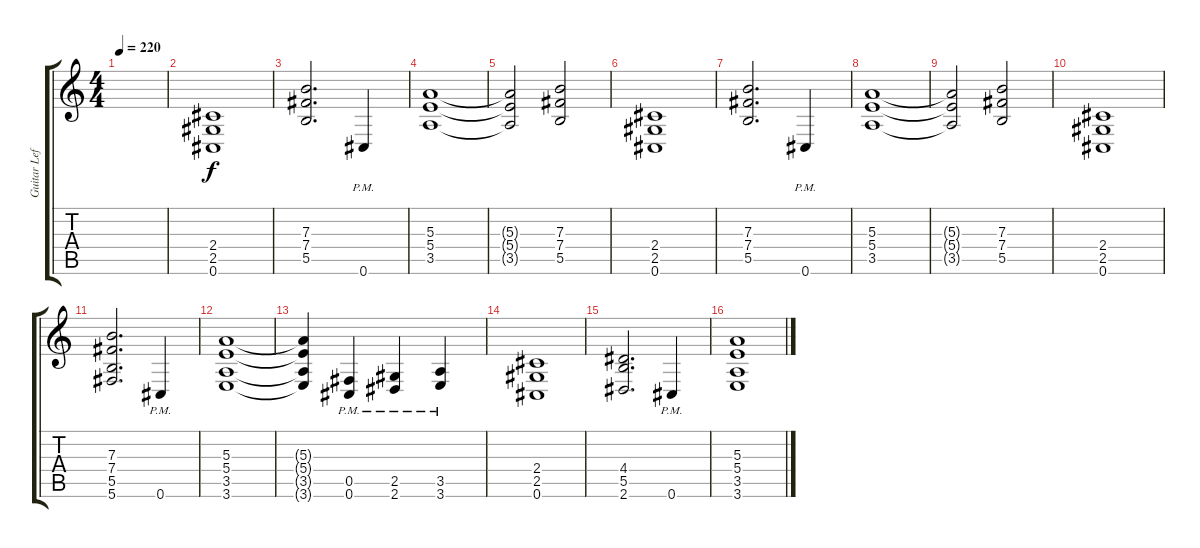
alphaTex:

\track ("Guitar Left" "Guitar Lef") {instrument distortionguitar}
\staff {score tabs}
\tuning (Db4 Ab3 E3 B2 Gb2 Db2) {hide}
\ts (4 4)
\tempo 220
\clef g2
\ks c
|
(2.4 2.5 0.6).1 |
(7.3 7.4 5.5).2{d} 0.6{pm}.4 |
(5.3 5.4 3.5).1 |
(5.3{t} 5.4{t} 3.5{t}).2 (7.3 7.4 5.5).2 |
(2.4 2.5 0.6).1 |
(7.3 7.4 5.5).2{d} 0.6{pm}.4 |
(5.3 5.4 3.5).1 |
(5.3{t} 5.4{t} 3.5{t}).2 (7.3 7.4 5.5).2 |
(2.4 2.5 0.6).1 |
(7.3 7.4 5.5 5.6).2{d} 0.6{pm}.4 |
(5.3 5.4 3.5 3.6).1 |
(5.3{t} 5.4{t} 3.5{t} 3.6{t}).4 (0.5{pm} 0.6{pm}).4 (2.5{pm} 2.6{pm}).4 (3.5{pm} 3.6{pm}).4 |
(2.4 2.5 0.6).1 |
(4.4 5.5 2.6).2{d} 0.6{pm}.4 |
(5.3 5.4 3.5 3.6).1
